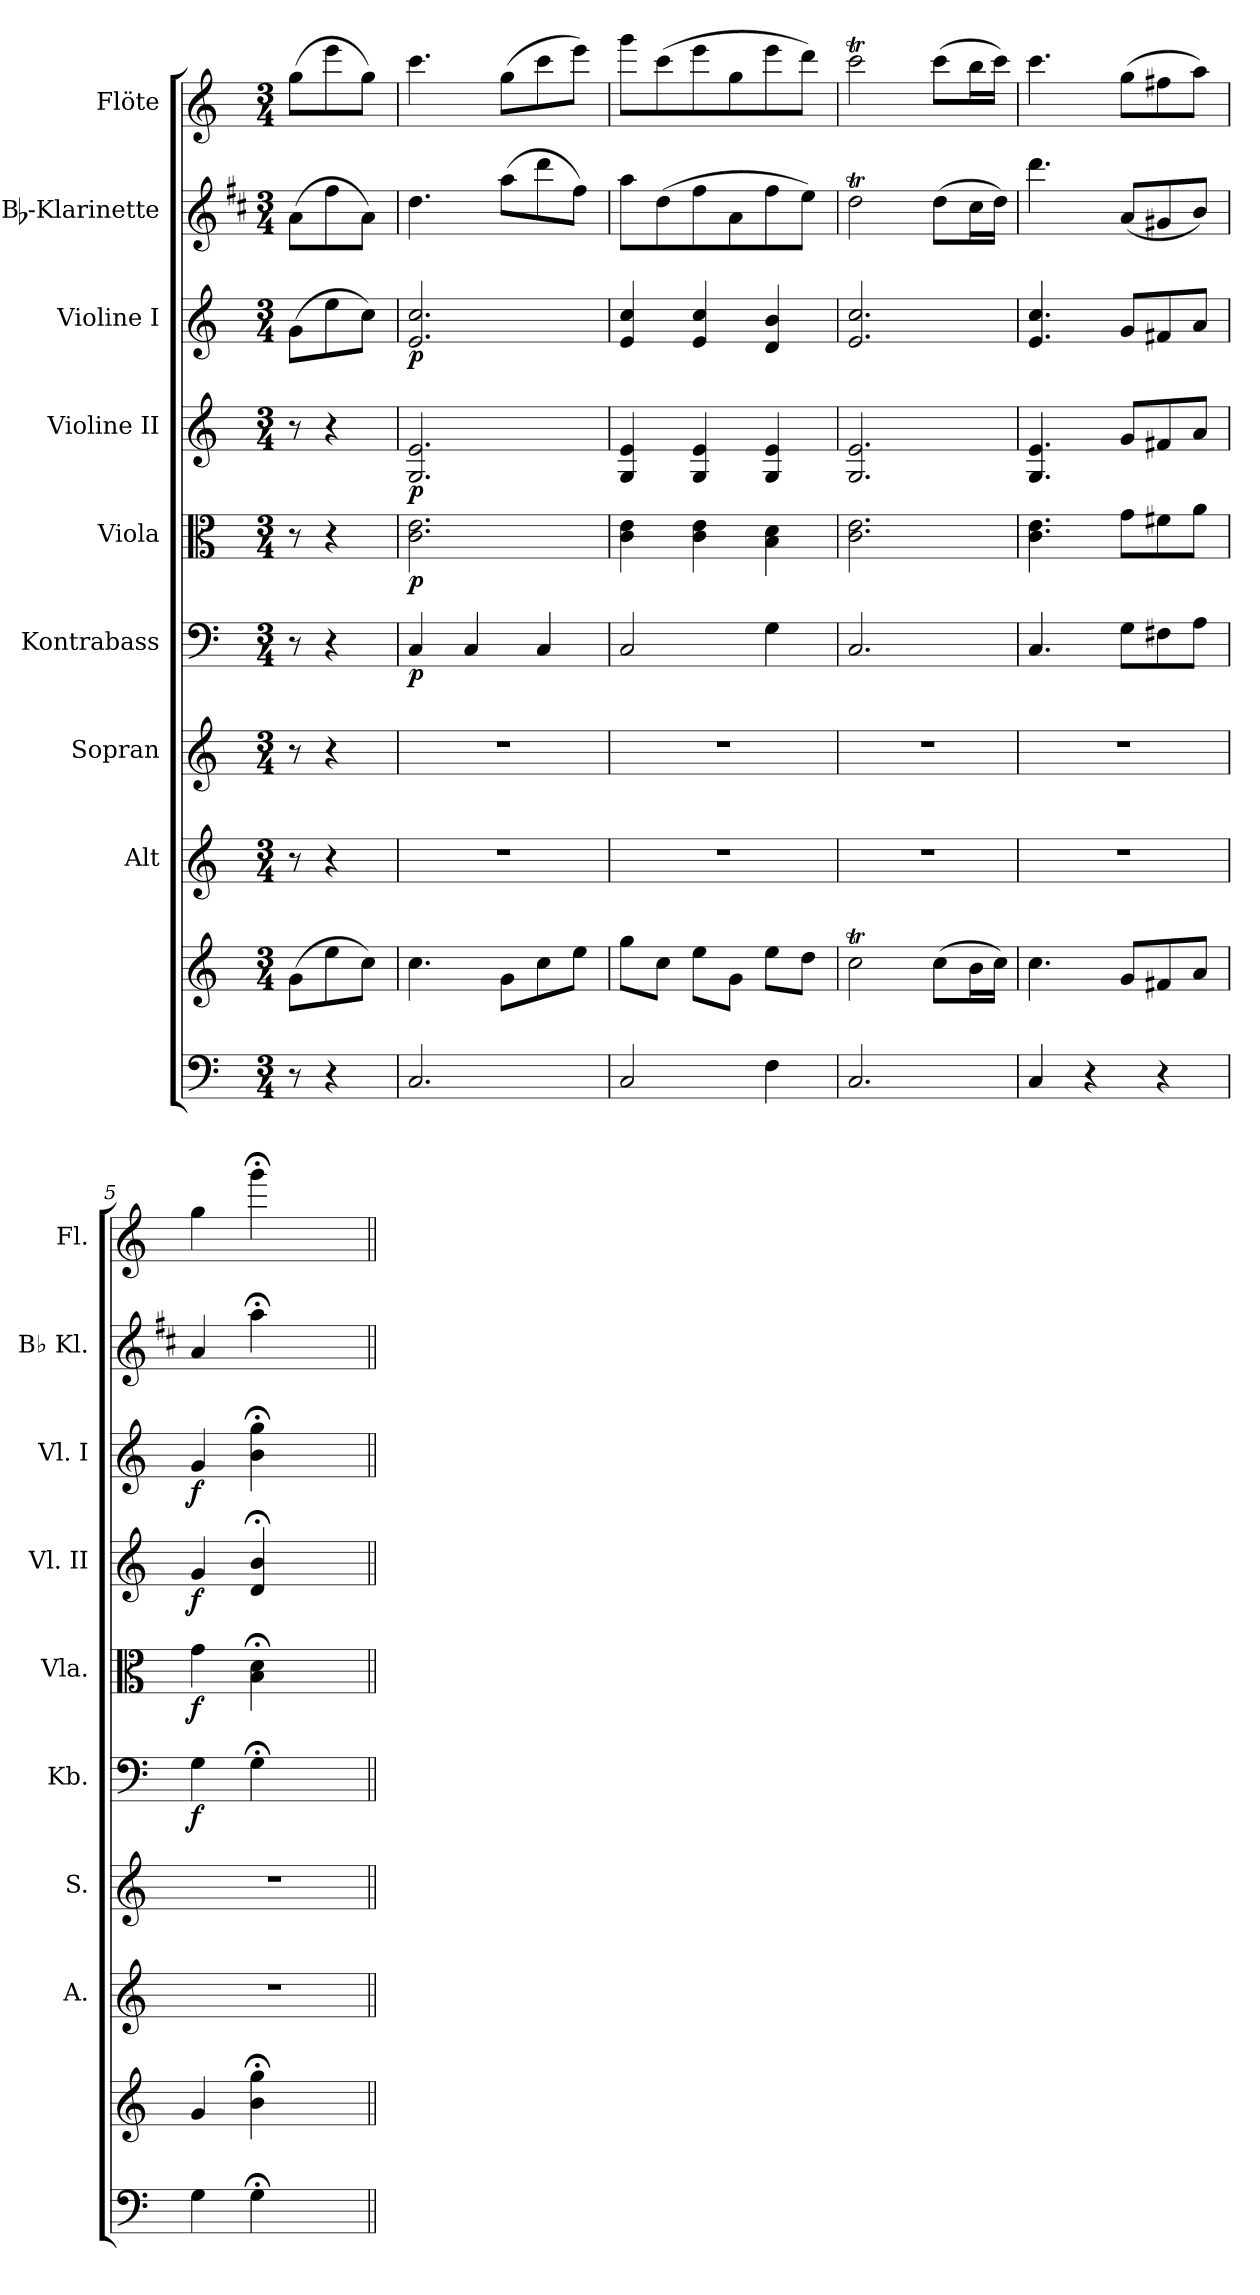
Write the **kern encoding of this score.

**kern	**kern	**kern	**kern	**kern	**dynam	**kern	**dynam	**kern	**dynam	**kern	**dynam	**kern	**kern
*part9	*part9	*part8	*part7	*part6	*part6	*part5	*part5	*part4	*part4	*part3	*part3	*part2	*part1
*staff10	*staff9	*staff8	*staff7	*staff6	*staff6	*staff5	*staff5	*staff4	*staff4	*staff3	*staff3	*staff2	*staff1
*	*	*I"Alt	*I"Sopran	*I"Kontrabass	*	*I"Viola	*	*I"Violine II	*	*I"Violine I	*	*I"Bb-Klarinette	*I"Flöte
*	*	*I'A.	*I'S.	*I'Kb.	*	*I'Vla.	*	*I'Vl. II	*	*I'Vl. I	*	*I'Bb Kl.	*I'Fl.
*clefF4	*clefG2	*clefG2	*clefG2	*clefF4	*	*clefC3	*	*clefG2	*	*clefG2	*	*clefG2	*clefG2
*	*	*	*	*ITrd7c12	*	*	*	*	*	*	*	*ITrd1c2	*
*k[]	*k[]	*k[]	*k[]	*k[]	*	*k[]	*	*k[]	*	*k[]	*	*k[]	*k[]
*C:	*C:	*C:	*C:	*C:	*	*C:	*	*C:	*	*C:	*	*C:	*C:
*M3/4	*M3/4	*M3/4	*M3/4	*M3/4	*	*M3/4	*	*M3/4	*	*M3/4	*	*M3/4	*M3/4
=	=	=	=	=	=	=	=	=	=	=	=	=	=
8r	(>8g\L	8r	8r	8r	.	8r	.	8r	.	(>8g\L	.	(>8g\L	(>8gg\L
4r	8ee\	4r	4r	4r	.	4r	.	4r	.	8ee\	.	8ee\	8eee\
.	8cc\J)	.	.	.	.	.	.	.	.	8cc\J)	.	8g\J)	8gg\J)
=1	=1	=1	=1	=1	=1	=1	=1	=1	=1	=1	=1	=1	=1
!	!	!	!	!	!LO:DY:b	!	!LO:DY:b	!	!LO:DY:b	!	!LO:DY:b	!	!
2.C/	4.cc\	2.r	2.r	4CC/	p	2.c\ 2.e\	p	2.G/ 2.e/	p	2.e/ 2.cc/	p	4.cc\	4.ccc\
.	.	.	.	4CC/	.	.	.	.	.	.	.	.	.
.	8g\L	.	.	.	.	.	.	.	.	.	.	(>8gg\L	(>8gg\L
.	8cc\	.	.	4CC/	.	.	.	.	.	.	.	8ccc\	8ccc\
.	8ee\J	.	.	.	.	.	.	.	.	.	.	8ee\J)	8eee\J)
=2	=2	=2	=2	=2	=2	=2	=2	=2	=2	=2	=2	=2	=2
2C/	8gg\L	2.r	2.r	2CC/	.	4c\ 4e\	.	4G/ 4e/	.	4e/ 4cc/	.	8gg\L	8ggg\L
.	8cc\J	.	.	.	.	.	.	.	.	.	.	(>8cc\	(>8ccc\
.	8ee\L	.	.	.	.	4c\ 4e\	.	4G/ 4e/	.	4e/ 4cc/	.	8ee\	8eee\
.	8g\J	.	.	.	.	.	.	.	.	.	.	8g\	8gg\
4F\	8ee\L	.	.	4GG\	.	4B\ 4d\	.	4G/ 4e/	.	4d/ 4b/	.	8ee\	8eee\
.	8dd\J	.	.	.	.	.	.	.	.	.	.	8dd\J)	8ddd\J)
=3	=3	=3	=3	=3	=3	=3	=3	=3	=3	=3	=3	=3	=3
2.C/	2ccT\	2.r	2.r	2.CC/	.	2.c\ 2.e\	.	2.G/ 2.e/	.	2.e/ 2.cc/	.	2ccT\	2cccT\
.	(>8cc\L	.	.	.	.	.	.	.	.	.	.	(>8cc\L	(>8ccc\L
.	16b\L	.	.	.	.	.	.	.	.	.	.	16b\L	16bb\L
.	16cc\JJ)	.	.	.	.	.	.	.	.	.	.	16cc\JJ)	16ccc\JJ)
=4	=4	=4	=4	=4	=4	=4	=4	=4	=4	=4	=4	=4	=4
4C/	4.cc\	2.r	2.r	4.CC/	.	4.c\ 4.e\	.	4.G/ 4.e/	.	4.e/ 4.cc/	.	4.ccc\	4.ccc\
4r	.	.	.	.	.	.	.	.	.	.	.	.	.
.	8g/L	.	.	8GG\L	.	8g\L	.	8g/L	.	8g/L	.	(<8g/L	(>8gg\L
4r	8f#X/	.	.	8FF#X\	.	8f#X\	.	8f#X/	.	8f#X/	.	8f#X/	8ff#X\
.	8a/J	.	.	8AA\J	.	8a\J	.	8a/J	.	8a/J	.	8a/J)	8aa\J)
=5	=5	=5	=5	=5	=5	=5	=5	=5	=5	=5	=5	=5	=5
!	!	!	!	!	!LO:DY:b	!	!LO:DY:b	!	!LO:DY:b	!	!LO:DY:b	!	!
4G\	4g/	2.r	2.r	4GG\	f	4g\	f	4g/	f	4g/	f	4g/	4gg\
4G;<\	4b\;< 4gg\;<	.	.	4GG;<\	.	4B\;< 4d\;<	.	4d/;< 4b/;<	.	4b\;< 4gg\;<	.	4gg;<\	4ggg;<\
4ryy	4ryy	.	.	4ryy	.	4ryy	.	4ryy	.	4ryy	.	4ryy	4ryy
=||	=||	=||	=||	=||	=||	=||	=||	=||	=||	=||	=||	=||	=||
*-	*-	*-	*-	*-	*-	*-	*-	*-	*-	*-	*-	*-	*-
